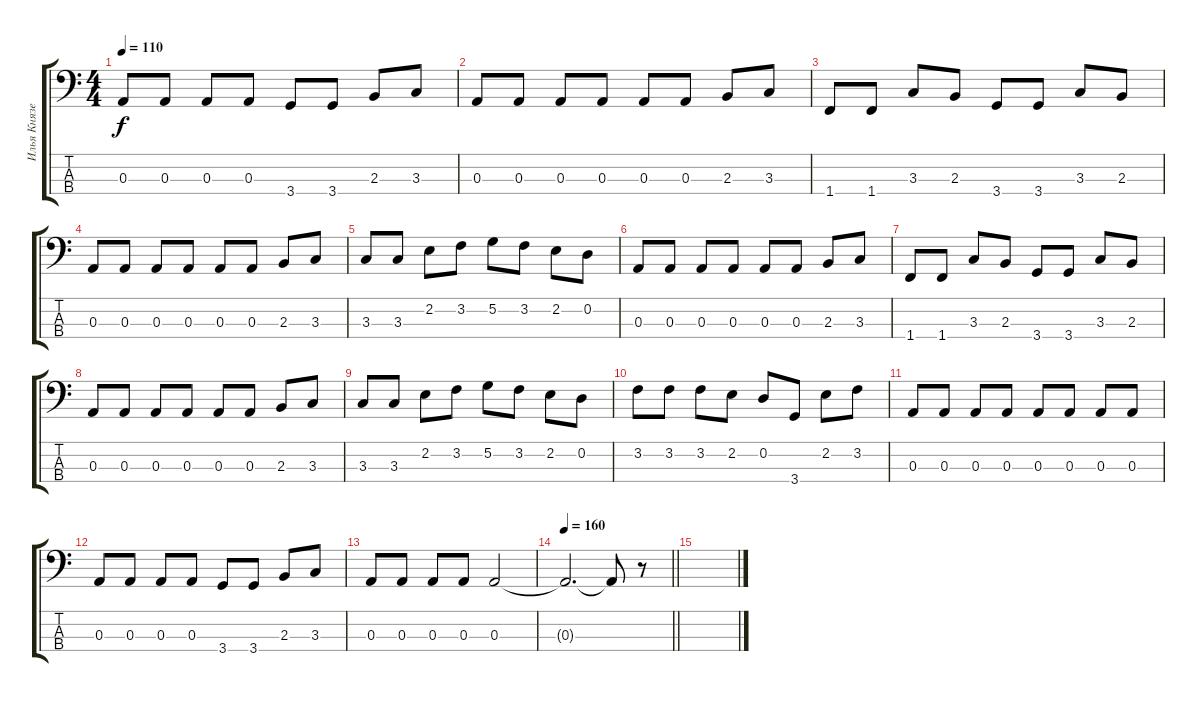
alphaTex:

\track ("Илья Князев" "Илья Князе") {instrument electricbasspick}
\staff {score tabs}
\tuning (G2 D2 A1 E1) {hide}
\ts (4 4)
\tempo 110
\clef f4
\ks c
0.3.8{dy f} 0.3.8 0.3.8 0.3.8 3.4.8 3.4.8 2.3.8 3.3.8 |
0.3.8 0.3.8 0.3.8 0.3.8 0.3.8 0.3.8 2.3.8 3.3.8 |
1.4.8 1.4.8 3.3.8 2.3.8 3.4.8 3.4.8 3.3.8 2.3.8 |
0.3.8 0.3.8 0.3.8 0.3.8 0.3.8 0.3.8 2.3.8 3.3.8 |
3.3.8 3.3.8 2.2.8 3.2.8 5.2.8 3.2.8 2.2.8 0.2.8 |
0.3.8 0.3.8 0.3.8 0.3.8 0.3.8 0.3.8 2.3.8 3.3.8 |
1.4.8 1.4.8 3.3.8 2.3.8 3.4.8 3.4.8 3.3.8 2.3.8 |
0.3.8 0.3.8 0.3.8 0.3.8 0.3.8 0.3.8 2.3.8 3.3.8 |
3.3.8 3.3.8 2.2.8 3.2.8 5.2.8 3.2.8 2.2.8 0.2.8 |
3.2.8 3.2.8 3.2.8 2.2.8 0.2.8 3.4.8 2.2.8 3.2.8 |
0.3.8 0.3.8 0.3.8 0.3.8 0.3.8 0.3.8 0.3.8 0.3.8 |
0.3.8 0.3.8 0.3.8 0.3.8 3.4.8 3.4.8 2.3.8 3.3.8 |
0.3.8 0.3.8 0.3.8 0.3.8 0.3.2 |
\tempo 160
\barLineRight lightlight
0.3{t}.2{d} 0.3{t}.8 r.8 |
\section ("" "")
